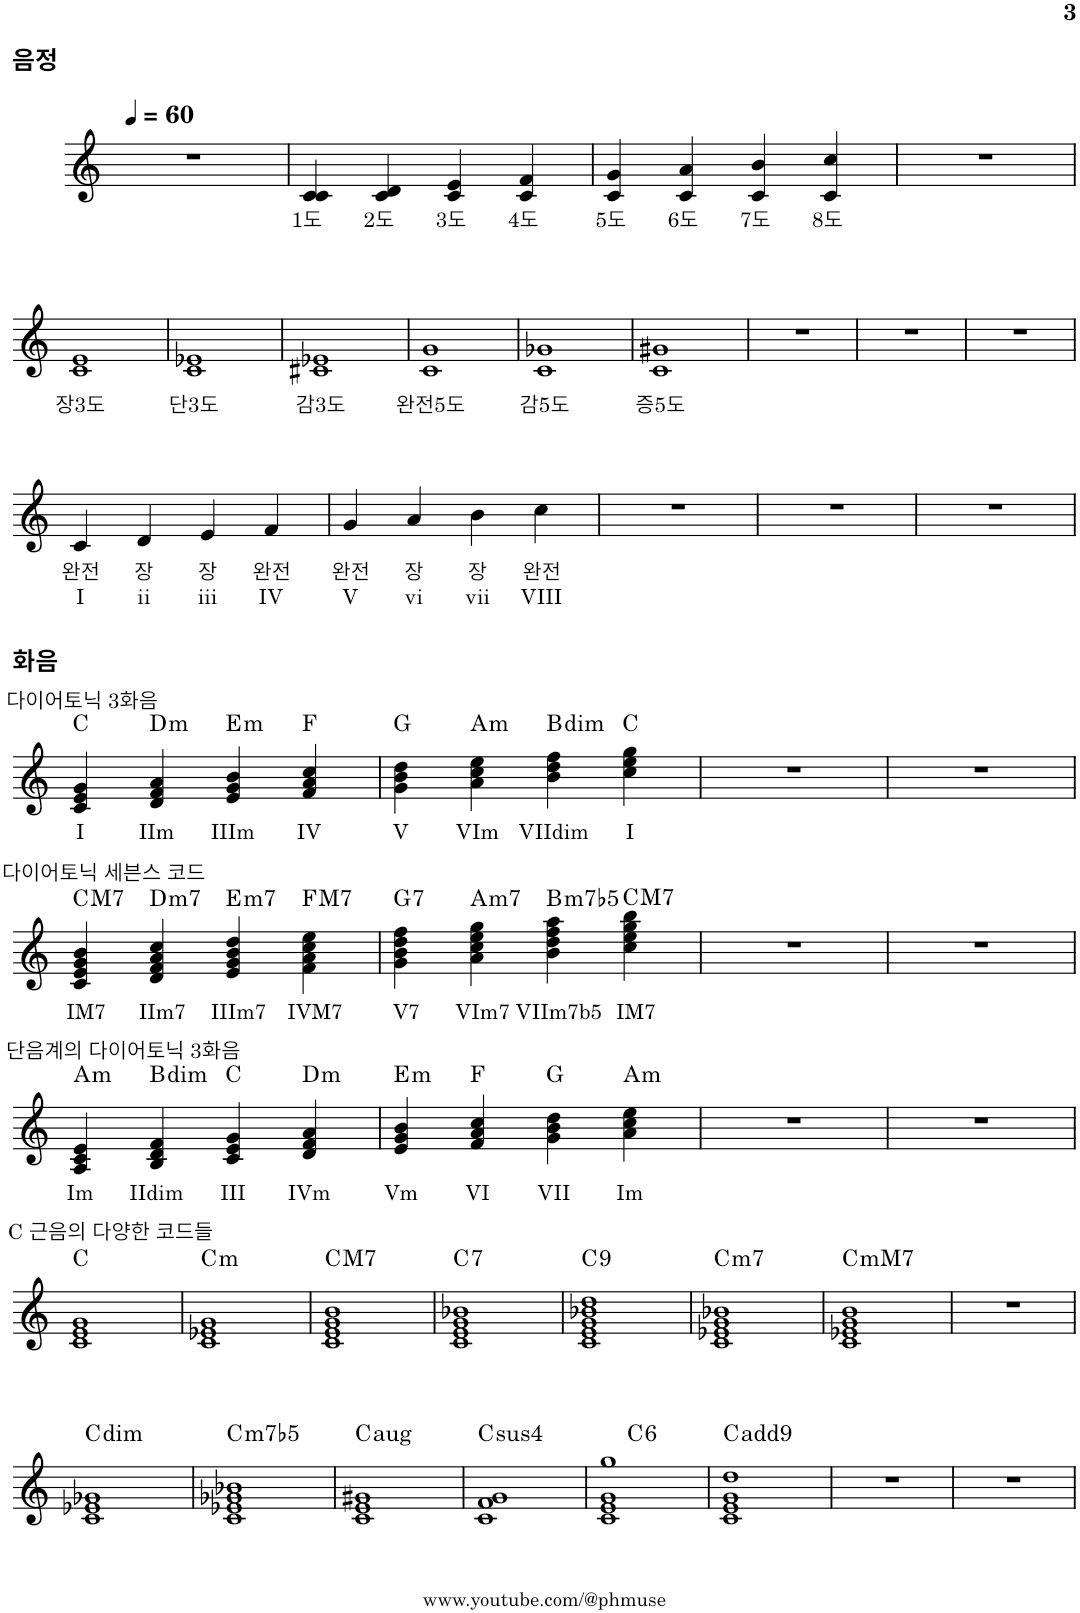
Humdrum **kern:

**kern	**text	**text	**harte
*part1	*part1	*part1	*part1
*staff1	*staff1	*staff1	*
*I"Piano	*	*	*
*I'Pno.	*	*	*
!!LO:PB:g=z
*clefG2	*	*	*
*k[]	*	*	*
*M4/4	*	*	*
*MM60	*	*	*
=1	=1	=1	=1
!LO:TX:a:B:t=음정	!	!	!
1r	.	.	.
=2	=2	=2	=2
!	!LO:LY:b	!	!
4c/ 4c/	1도	.	.
!	!LO:LY:b	!	!
4c/ 4d/	2도	.	.
!	!LO:LY:b	!	!
4c/ 4e/	3도	.	.
!	!LO:LY:b	!	!
4c/ 4f/	4도	.	.
=3	=3	=3	=3
!	!LO:LY:b	!	!
4c/ 4g/	5도	.	.
!	!LO:LY:b	!	!
4c/ 4a/	6도	.	.
!	!LO:LY:b	!	!
4c/ 4b/	7도	.	.
!	!LO:LY:b	!	!
4c/ 4cc/	8도	.	.
=4	=4	=4	=4
1r	.	.	.
!!LO:LB:g=z
=5	=5	=5	=5
!	!LO:LY:b	!	!
1c 1e	장3도	.	.
=6	=6	=6	=6
!	!LO:LY:b	!	!
1c 1e-X	단3도	.	.
=7	=7	=7	=7
!	!LO:LY:b	!	!
1c#X 1e-X	감3도	.	.
=8	=8	=8	=8
!	!LO:LY:b	!	!
1c 1g	완전5도	.	.
=9	=9	=9	=9
!	!LO:LY:b	!	!
1c 1g-X	감5도	.	.
=10	=10	=10	=10
!	!LO:LY:b	!	!
1c 1g#X	증5도	.	.
=11	=11	=11	=11
1r	.	.	.
=12	=12	=12	=12
1r	.	.	.
=13	=13	=13	=13
1r	.	.	.
!!LO:LB:g=z
=14	=14	=14	=14
!	!LO:LY:b	!LO:LY:b	!
4c/	완전	I	.
!	!LO:LY:b	!LO:LY:b	!
4d/	장	ii	.
!	!LO:LY:b	!LO:LY:b	!
4e/	장	iii	.
!	!LO:LY:b	!LO:LY:b	!
4f/	완전	IV	.
=15	=15	=15	=15
!	!LO:LY:b	!LO:LY:b	!
4g/	완전	V	.
!	!LO:LY:b	!LO:LY:b	!
4a/	장	vi	.
!	!LO:LY:b	!LO:LY:b	!
4b\	장	vii	.
!	!LO:LY:b	!LO:LY:b	!
4cc\	완전	VIII	.
=16	=16	=16	=16
1r	.	.	.
=17	=17	=17	=17
1r	.	.	.
=18	=18	=18	=18
1r	.	.	.
!!LO:LB:g=z
=19	=19	=19	=19
!LO:TX:a:B:t=화음	!	!	!
!LO:TX:a:t=다이어토닉 3화음	!	!	!
!	!LO:LY:b	!	!
4c/ 4e/ 4g/	I	.	C:maj
!	!LO:LY:b	!	!LO:H:kt=m
4d/ 4f/ 4a/	IIm	.	D:min
!	!LO:LY:b	!	!LO:H:kt=m
4e/ 4g/ 4b/	IIIm	.	E:min
!	!LO:LY:b	!	!
4f/ 4a/ 4cc/	IV	.	F:maj
=20	=20	=20	=20
!	!LO:LY:b	!	!
4g\ 4b\ 4dd\	V	.	G:maj
!	!LO:LY:b	!	!LO:H:kt=m
4a\ 4cc\ 4ee\	VIm	.	A:min
!	!LO:LY:b	!	!LO:H:kt=dim
4b\ 4dd\ 4ff\	VIIdim	.	B:dim
!	!LO:LY:b	!	!
4cc\ 4ee\ 4gg\	I	.	C:maj
=21	=21	=21	=21
1r	.	.	.
=22	=22	=22	=22
1r	.	.	.
!!LO:LB:g=z
=23	=23	=23	=23
!LO:TX:a:t=다이어토닉 세븐스 코드	!	!	!
!	!LO:LY:b	!	!LO:H:kt=M7
4c/ 4e/ 4g/ 4b/	IM7	.	C:maj7
!	!LO:LY:b	!	!LO:H:kt=m7
4d/ 4f/ 4a/ 4cc/	IIm7	.	D:min7
!	!LO:LY:b	!	!LO:H:kt=m7
4e/ 4g/ 4b/ 4dd/	IIIm7	.	E:min7
!	!LO:LY:b	!	!LO:H:kt=M7
4f\ 4a\ 4cc\ 4ee\	IVM7	.	F:maj7
=24	=24	=24	=24
!	!LO:LY:b	!	!LO:H:kt=7
4g\ 4b\ 4dd\ 4ff\	V7	.	G:7
!	!LO:LY:b	!	!LO:H:kt=m7
4a\ 4cc\ 4ee\ 4gg\	VIm7	.	A:min7
!	!LO:LY:b	!	!LO:H:kt=m7b5
4b\ 4dd\ 4ff\ 4aa\	VIIm7b5	.	B:hdim7
!	!LO:LY:b	!	!LO:H:kt=M7
4cc\ 4ee\ 4gg\ 4bb\	IM7	.	C:maj7
=25	=25	=25	=25
1r	.	.	.
=26	=26	=26	=26
1r	.	.	.
!!LO:LB:g=z
=27	=27	=27	=27
!LO:TX:a:t=단음계의 다이어토닉 3화음	!	!	!
!	!LO:LY:b	!	!LO:H:kt=m
4A/ 4c/ 4e/	Im	.	A:min
!	!LO:LY:b	!	!LO:H:kt=dim
4B/ 4d/ 4f/	IIdim	.	B:dim
!	!LO:LY:b	!	!
4c/ 4e/ 4g/	III	.	C:maj
!	!LO:LY:b	!	!LO:H:kt=m
4d/ 4f/ 4a/	IVm	.	D:min
=28	=28	=28	=28
!	!LO:LY:b	!	!LO:H:kt=m
4e/ 4g/ 4b/	Vm	.	E:min
!	!LO:LY:b	!	!
4f/ 4a/ 4cc/	VI	.	F:maj
!	!LO:LY:b	!	!
4g\ 4b\ 4dd\	VII	.	G:maj
!	!LO:LY:b	!	!LO:H:kt=m
4a\ 4cc\ 4ee\	Im	.	A:min
=29	=29	=29	=29
1r	.	.	.
=30	=30	=30	=30
1r	.	.	.
!!LO:LB:g=z
=31	=31	=31	=31
!LO:TX:a:t=C 근음의 다양한 코드들	!	!	!
1c 1e 1g	.	.	C:maj
=32	=32	=32	=32
!	!	!	!LO:H:kt=m
1c 1e-X 1g	.	.	C:min
=33	=33	=33	=33
!	!	!	!LO:H:kt=M7
1c 1e 1g 1b	.	.	C:maj7
=34	=34	=34	=34
!	!	!	!LO:H:kt=7
1c 1e 1g 1b-X	.	.	C:7
=35	=35	=35	=35
!	!	!	!LO:H:kt=9
1c 1e 1g 1b-X 1dd	.	.	C:9
=36	=36	=36	=36
!	!	!	!LO:H:kt=m7
1c 1e-X 1g 1b-X	.	.	C:min7
=37	=37	=37	=37
!	!	!	!LO:H:kt=mM7
1c 1e-X 1g 1b	.	.	C:minmaj7
=38	=38	=38	=38
1r	.	.	.
!!LO:LB:g=z
=39	=39	=39	=39
!	!	!	!LO:H:kt=dim
1c 1e-X 1g-X	.	.	C:dim
=40	=40	=40	=40
!	!	!	!LO:H:kt=m7b5
1c 1e-X 1g-X 1b-X	.	.	C:hdim7
=41	=41	=41	=41
!	!	!	!LO:H:kt=aug
1c 1e 1g#X	.	.	C:aug
=42	=42	=42	=42
!	!	!	!LO:H:kt=4
1c 1f 1g	.	.	C:sus4
=43	=43	=43	=43
*^	*	*	*
1c 1e 1g 1gg	4ryy	.	.	.
!	!	!	!	!LO:H:kt=6
.	2.ryy	.	.	C:maj6
*v	*v	*	*	*
=44	=44	=44	=44
1c 1e 1g 1dd	.	.	C:maj(9)
=45	=45	=45	=45
1r	.	.	.
=46	=46	=46	=46
1r	.	.	.
=	=	=	=
*-	*-	*-	*-
